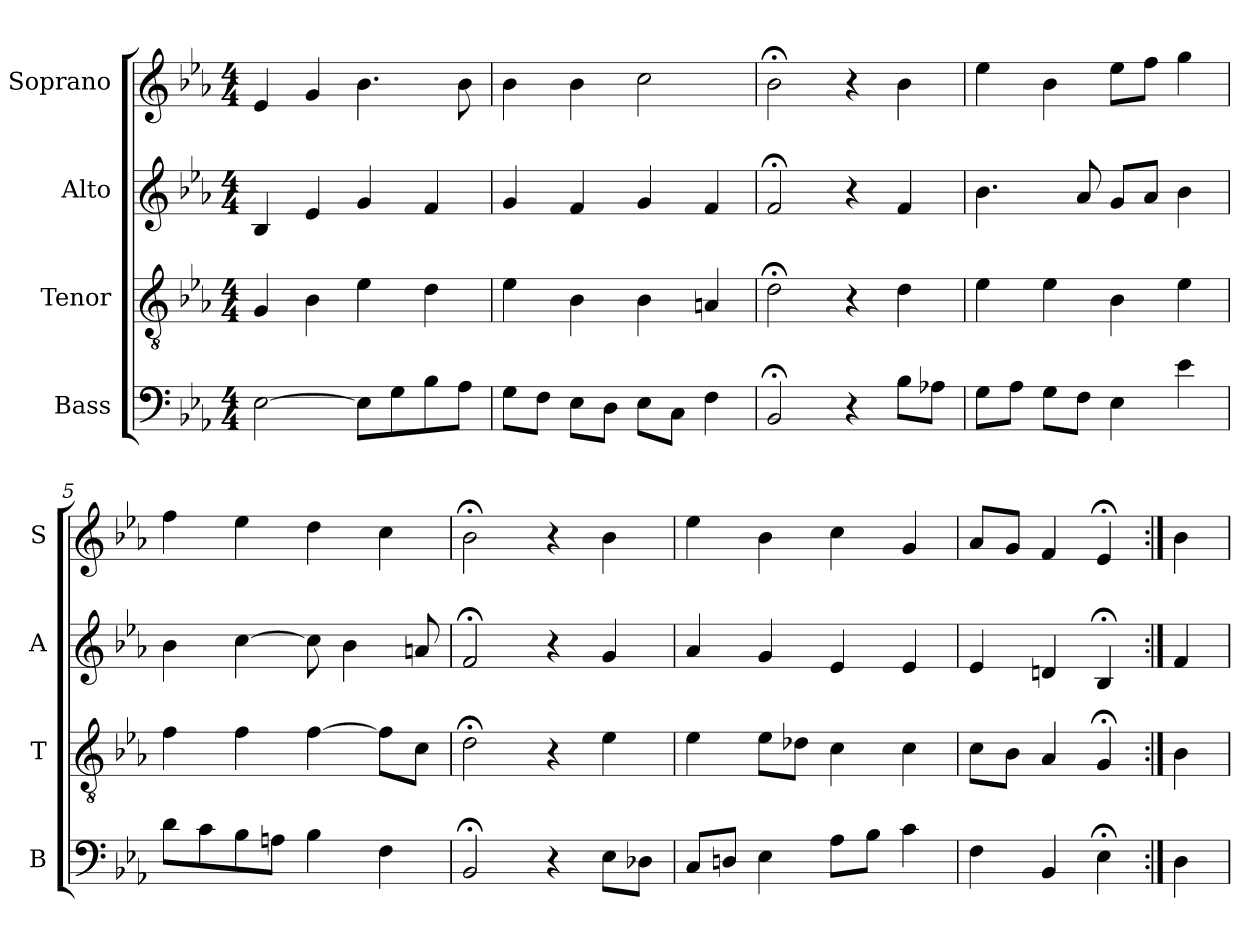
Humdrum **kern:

**kern	**kern	**kern	**kern
*part4	*part3	*part2	*part1
*staff4	*staff3	*staff2	*staff1
*I"Bass	*I"Tenor	*I"Alto	*I"Soprano
*I'B	*I'T	*I'A	*I'S
*clefF4	*clefGv2	*clefG2	*clefG2
*k[b-e-a-]	*k[b-e-a-]	*k[b-e-a-]	*k[b-e-a-]
*E-:	*E-:	*E-:	*E-:
*M4/4	*M4/4	*M4/4	*M4/4
*MM100	*MM100	*MM100	*MM100
=1	=1	=1	=1
[2E-	4G	4B-	4e-
.	4B-	4e-	4g
8E-L]	4e-	4g	4.b-
8G	.	.	.
8B-	4d	4f	.
8A-J	.	.	8b-
=2	=2	=2	=2
8GL	4e-	4g	4b-
8FJ	.	.	.
8E-L	4B-	4f	4b-
8DJ	.	.	.
8E-L	4B-	4g	2cc
8CJ	.	.	.
4F	4An	4f	.
=3	=3	=3	=3
2BB-;<	2d;<	2f;<	2b-;<
4r	4r	4r	4r
8B-L	4d	4f	4b-
8A-XJ	.	.	.
=4	=4	=4	=4
8GL	4e-	4.b-	4ee-
8A-J	.	.	.
8GL	4e-	.	4b-
8FJ	.	8a-	.
4E-	4B-	8gL	8ee-L
.	.	8a-J	8ffJ
4e-	4e-	4b-	4gg
=5	=5	=5	=5
8dL	4f	4b-	4ff
8c	.	.	.
8B-	4f	[4cc	4ee-
8AnJ	.	.	.
4B-	[4f	8cc]	4dd
.	.	4b-	.
4F	8fL]	.	4cc
.	8cJ	8an	.
=6	=6	=6	=6
2BB-;<	2d;<	2f;<	2b-;<
4r	4r	4r	4r
8E-L	4e-	4g	4b-
8D-XJ	.	.	.
=7	=7	=7	=7
8CL	4e-	4a-	4ee-
8DnJ	.	.	.
4E-	8e-L	4g	4b-
.	8d-XJ	.	.
8A-L	4c	4e-	4cc
8B-J	.	.	.
4c	4c	4e-	4g
=8	=8	=8	=8
4F	8cL	4e-	8a-L
.	8B-J	.	8gJ
4BB-	4A-	4dn	4f
4E-;<	4G;<	4B-;<	4e-;<
=:|!	=:|!	=:|!	=:|!
4D	4B-	4f	4b-
=	=	=	=
*-	*-	*-	*-
